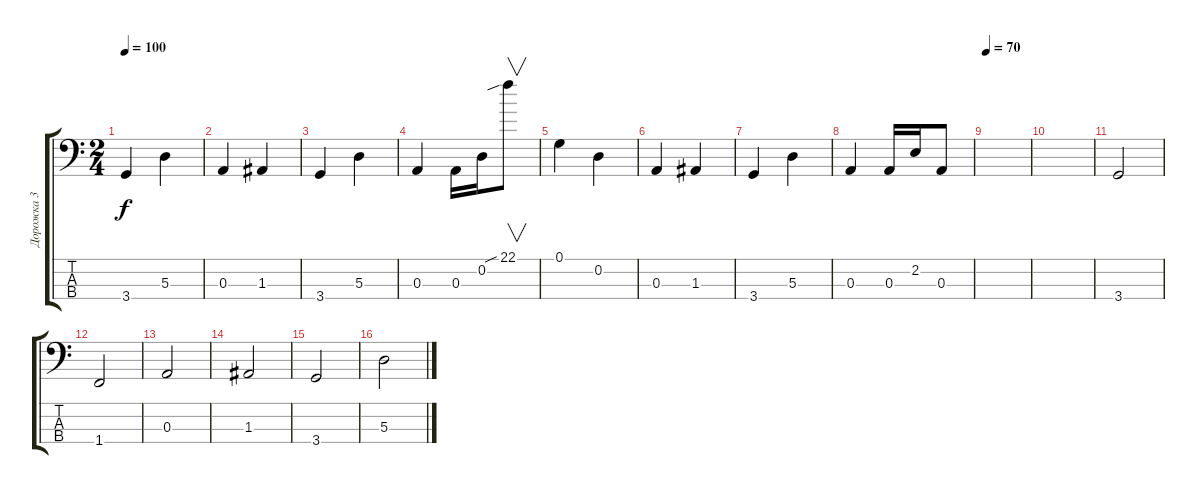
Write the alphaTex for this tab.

\track ("Дорожка 3" "Дорожка 3") {instrument electricbassfinger}
\staff {score tabs}
\tuning (G2 D2 A1 E1) {hide}
\ts (2 4)
\tempo 100
\clef f4
\ks c
3.4.4{dy f} 5.3.4 |
0.3.4 1.3.4 |
3.4.4 5.3.4 |
0.3.4 0.3.16 0.2.16 22.1{sib}.8{v} |
0.1.4 0.2.4 |
0.3.4 1.3.4 |
3.4.4 5.3.4 |
0.3.4 0.3.16 2.2.16 0.3.8 |
\tempo 70
|
|
3.4.2 |
1.4.2 |
0.3.2 |
1.3.2 |
3.4.2 |
5.3.2
